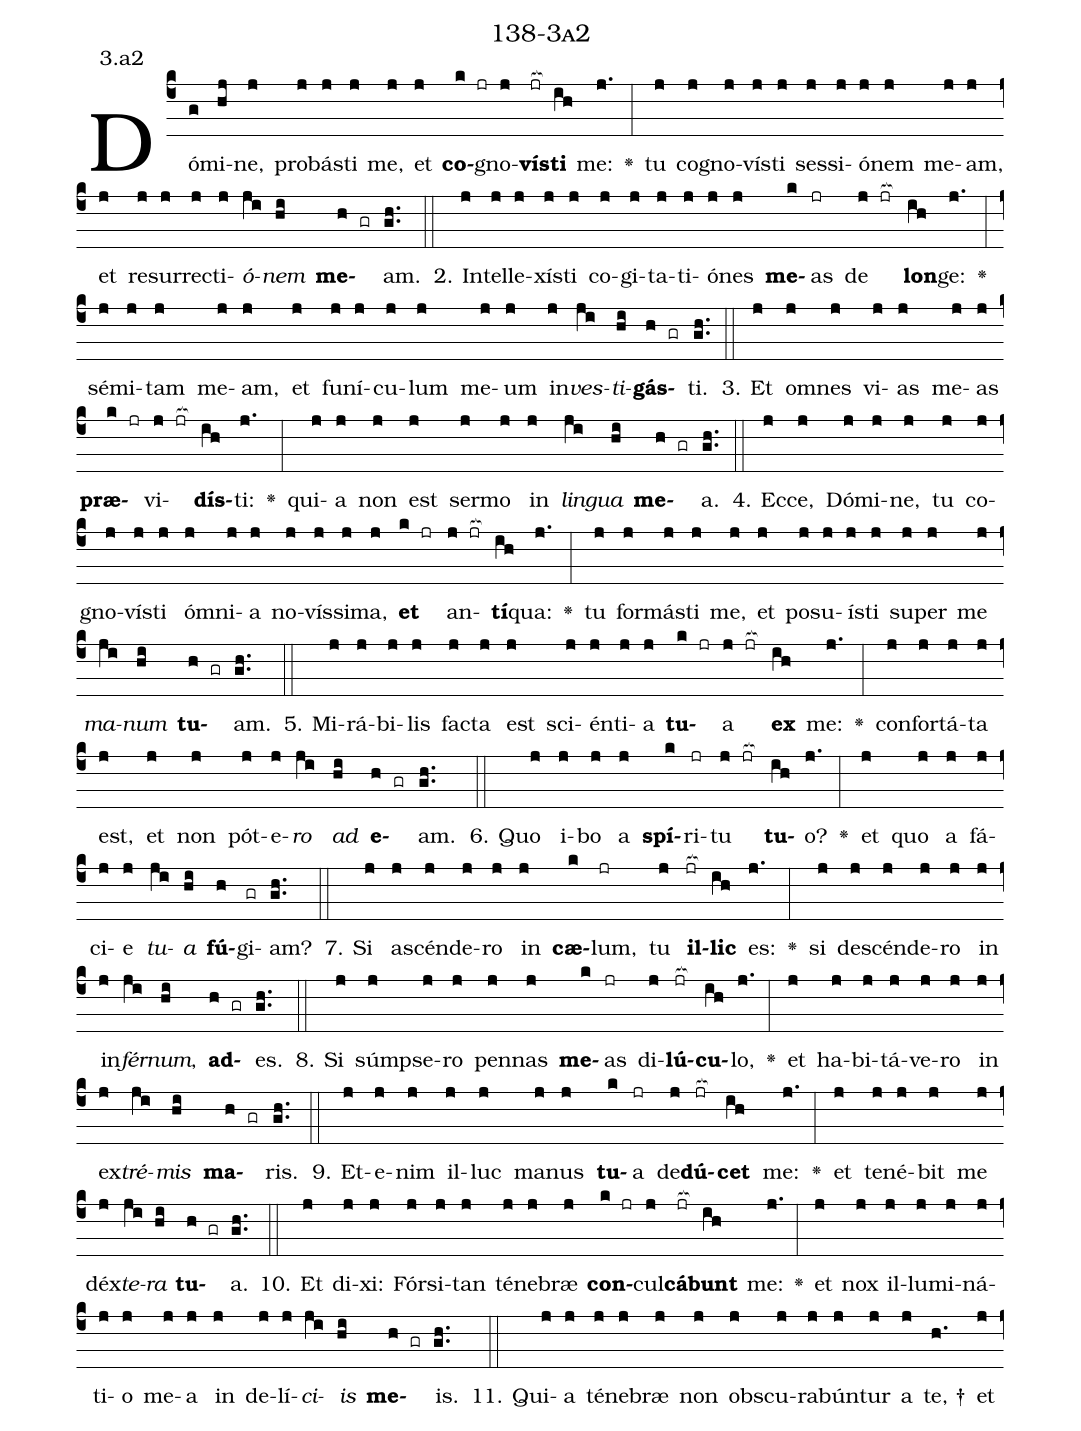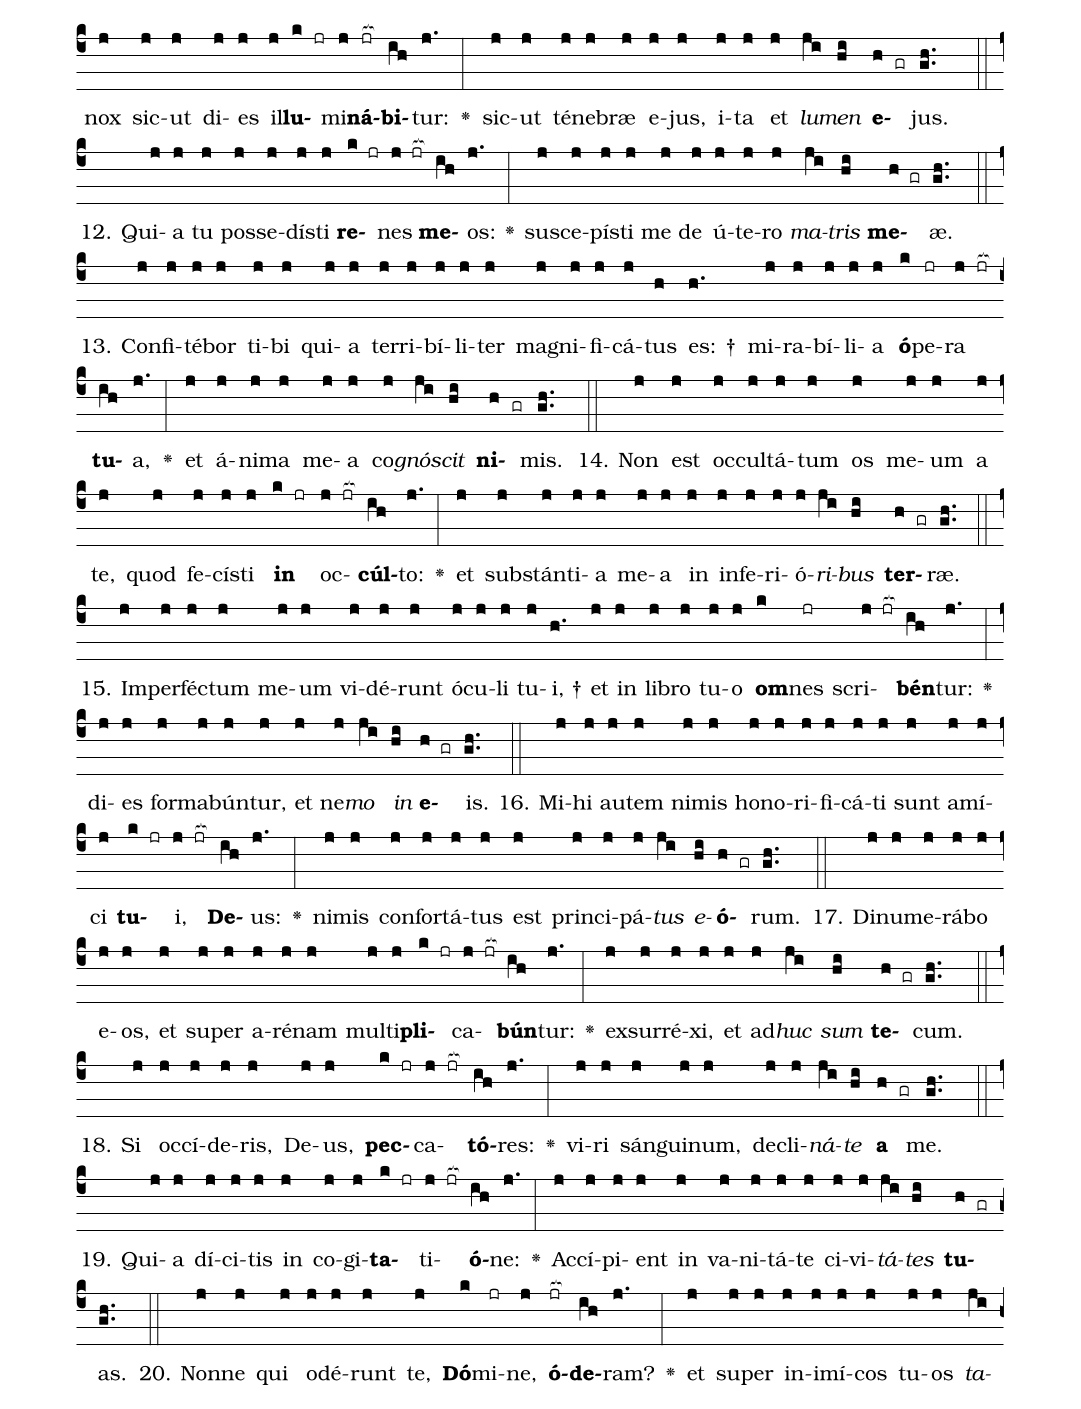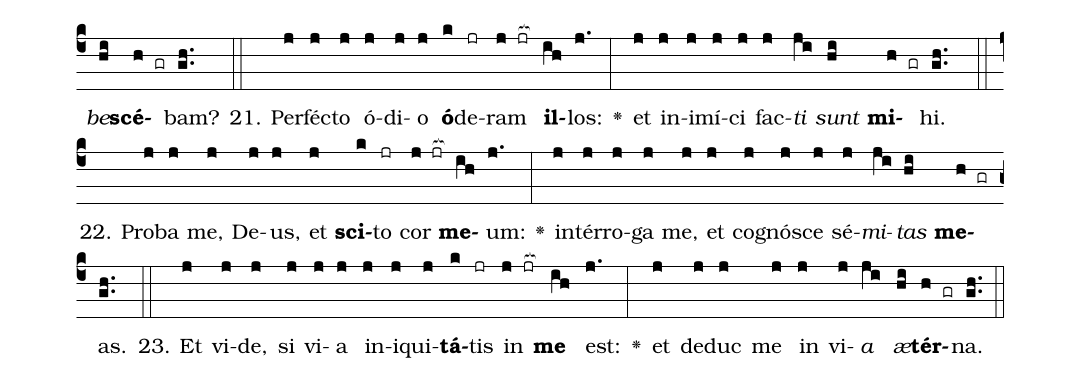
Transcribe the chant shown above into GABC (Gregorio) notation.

name: 138-3a2;
annotation: 3.a2;
%%
(c4)Dó(g)mi(hj)ne,(j) pro(j)bás(j)ti(j) me,(j) et(j) <b>co</b>(k jr)gno(j)<b>vís</b>(jr[ocb:1{])<b>ti</b>(ih[ocb:0}]) me:(j.) <v>\greheightstar</v>(:) tu(j) co(j)gno(j)vís(j)ti(j) ses(j)si(j)ó(j)nem(j) me(j)am,(j) et(j) re(j)sur(j)rec(j)ti(j)<i>ó</i>(ji)<i>nem</i>(hi) <b>me</b>(h gr)am.(gh..) (::)
2. In(j)tel(j)le(j)xís(j)ti(j) co(j)gi(j)ta(j)ti(j)ó(j)nes(j) <b>me</b>(k)as(jr) de(j jr[ocb:1{]) <b>lon</b>(ih[ocb:0}])ge:(j.) <v>\greheightstar</v>(:) sé(j)mi(j)tam(j) me(j)am,(j) et(j) fu(j)ní(j)cu(j)lum(j) me(j)um(j) in(j)<i>ves</i>(ji)<i>ti</i>(hi)<b>gás</b>(h gr)ti.(gh..) (::)
3. Et(j) om(j)nes(j) vi(j)as(j) me(j)as(j) <b>præ</b>(k jr)vi(j jr[ocb:1{])<b>dís</b>(ih[ocb:0}])ti:(j.) <v>\greheightstar</v>(:) qui(j)a(j) non(j) est(j) ser(j)mo(j) in(j) <i>lin</i>(ji)<i>gua</i>(hi) <b>me</b>(h gr)a.(gh..) (::)
4. Ec(j)ce,(j) Dó(j)mi(j)ne,(j) tu(j) co(j)gno(j)vís(j)ti(j) óm(j)ni(j)a(j) no(j)vís(j)si(j)ma,(j) <b>et</b>(k jr) an(j jr[ocb:1{])<b>tí</b>(ih[ocb:0}])qua:(j.) <v>\greheightstar</v>(:) tu(j) for(j)más(j)ti(j) me,(j) et(j) po(j)su(j)ís(j)ti(j) su(j)per(j) me(j) <i>ma</i>(ji)<i>num</i>(hi) <b>tu</b>(h gr)am.(gh..) (::)
5. Mi(j)rá(j)bi(j)lis(j) fac(j)ta(j) est(j) sci(j)én(j)ti(j)a(j) <b>tu</b>(k jr)a(j jr[ocb:1{]) <b>ex</b>(ih[ocb:0}]) me:(j.) <v>\greheightstar</v>(:) con(j)for(j)tá(j)ta(j) est,(j) et(j) non(j) pót(j)e(j)<i>ro</i>(ji) <i>ad</i>(hi) <b>e</b>(h gr)am.(gh..) (::)
6. Quo(j) i(j)bo(j) a(j) <b>spí</b>(k)ri(jr)tu(j jr[ocb:1{]) <b>tu</b>(ih[ocb:0}])o?(j.) <v>\greheightstar</v>(:) et(j) quo(j) a(j) fá(j)ci(j)e(j) <i>tu</i>(ji)<i>a</i>(hi) <b>fú</b>(h)gi(gr)am?(gh..) (::)
7. Si(j) a(j)scén(j)de(j)ro(j) in(j) <b>cæ</b>(k)lum,(jr) tu(j) <b>il</b>(jr[ocb:1{])<b>lic</b>(ih[ocb:0}]) es:(j.) <v>\greheightstar</v>(:) si(j) de(j)scén(j)de(j)ro(j) in(j) in(j)<i>fér</i>(ji)<i>num</i>,(hi) <b>ad</b>(h gr)es.(gh..) (::)
8. Si(j) súmp(j)se(j)ro(j) pen(j)nas(j) <b>me</b>(k)as(jr) di(j)<b>lú</b>(jr[ocb:1{])<b>cu</b>(ih[ocb:0}])lo,(j.) <v>\greheightstar</v>(:) et(j) ha(j)bi(j)tá(j)ve(j)ro(j) in(j) ex(j)<i>tré</i>(ji)<i>mis</i>(hi) <b>ma</b>(h gr)ris.(gh..) (::)
9. Et(j)e(j)nim(j) il(j)luc(j) ma(j)nus(j) <b>tu</b>(k)a(jr) de(j)<b>dú</b>(jr[ocb:1{])<b>cet</b>(ih[ocb:0}]) me:(j.) <v>\greheightstar</v>(:) et(j) te(j)né(j)bit(j) me(j) déx(j)<i>te</i>(ji)<i>ra</i>(hi) <b>tu</b>(h gr)a.(gh..) (::)
10. Et(j) di(j)xi:(j) Fór(j)si(j)tan(j) té(j)ne(j)bræ(j) <b>con</b>(k jr)cul(j)<b>cá</b>(jr[ocb:1{])<b>bunt</b>(ih[ocb:0}]) me:(j.) <v>\greheightstar</v>(:) et(j) nox(j) il(j)lu(j)mi(j)ná(j)ti(j)o(j) me(j)a(j) in(j) de(j)lí(j)<i>ci</i>(ji)<i>is</i>(hi) <b>me</b>(h gr)is.(gh..) (::)
11. Qui(j)a(j) té(j)ne(j)bræ(j) non(j) obs(j)cu(j)ra(j)bún(j)tur(j) a(j) te, †(h.) et(j) nox(j) sic(j)ut(j) di(j)es(j) il(j)<b>lu</b>(k jr)mi(j)<b>ná</b>(jr[ocb:1{])<b>bi</b>(ih[ocb:0}])tur:(j.) <v>\greheightstar</v>(:) sic(j)ut(j) té(j)ne(j)bræ(j) e(j)jus,(j) i(j)ta(j) et(j) <i>lu</i>(ji)<i>men</i>(hi) <b>e</b>(h gr)jus.(gh..) (::)
12. Qui(j)a(j) tu(j) pos(j)se(j)dís(j)ti(j) <b>re</b>(k jr)nes(j jr[ocb:1{]) <b>me</b>(ih[ocb:0}])os:(j.) <v>\greheightstar</v>(:) su(j)sce(j)pís(j)ti(j) me(j) de(j) ú(j)te(j)ro(j) <i>ma</i>(ji)<i>tris</i>(hi) <b>me</b>(h gr)æ.(gh..) (::)
13. Con(j)fi(j)té(j)bor(j) ti(j)bi(j) qui(j)a(j) ter(j)ri(j)bí(j)li(j)ter(j) ma(j)gni(j)fi(j)cá(j)tus(h) es: †(h.) mi(j)ra(j)bí(j)li(j)a(j) <b>ó</b>(k)pe(jr)ra(j jr[ocb:1{]) <b>tu</b>(ih[ocb:0}])a,(j.) <v>\greheightstar</v>(:) et(j) á(j)ni(j)ma(j) me(j)a(j) co(j)<i>gnó</i>(ji)<i>scit</i>(hi) <b>ni</b>(h gr)mis.(gh..) (::)
14. Non(j) est(j) oc(j)cul(j)tá(j)tum(j) os(j) me(j)um(j) a(j) te,(j) quod(j) fe(j)cís(j)ti(j) <b>in</b>(k jr) oc(j jr[ocb:1{])<b>cúl</b>(ih[ocb:0}])to:(j.) <v>\greheightstar</v>(:) et(j) sub(j)stán(j)ti(j)a(j) me(j)a(j) in(j) in(j)fe(j)ri(j)ó(j)<i>ri</i>(ji)<i>bus</i>(hi) <b>ter</b>(h gr)ræ.(gh..) (::)
15. Im(j)per(j)féc(j)tum(j) me(j)um(j) vi(j)dé(j)runt(j) ó(j)cu(j)li(j) tu(j)i, †(h.) et(j) in(j) li(j)bro(j) tu(j)o(j) <b>om</b>(k)nes(jr) scri(j jr[ocb:1{])<b>bén</b>(ih[ocb:0}])tur:(j.) <v>\greheightstar</v>(:) di(j)es(j) for(j)ma(j)bún(j)tur,(j) et(j) ne(j)<i>mo</i>(ji) <i>in</i>(hi) <b>e</b>(h gr)is.(gh..) (::)
16. Mi(j)hi(j) au(j)tem(j) ni(j)mis(j) ho(j)no(j)ri(j)fi(j)cá(j)ti(j) sunt(j) a(j)mí(j)ci(j) <b>tu</b>(k jr)i,(j jr[ocb:1{]) <b>De</b>(ih[ocb:0}])us:(j.) <v>\greheightstar</v>(:) ni(j)mis(j) con(j)for(j)tá(j)tus(j) est(j) prin(j)ci(j)pá(j)<i>tus</i>(ji) <i>e</i>(hi)<b>ó</b>(h gr)rum.(gh..) (::)
17. Di(j)nu(j)me(j)rá(j)bo(j) e(j)os,(j) et(j) su(j)per(j) a(j)ré(j)nam(j) mul(j)ti(j)<b>pli</b>(k jr)ca(j jr[ocb:1{])<b>bún</b>(ih[ocb:0}])tur:(j.) <v>\greheightstar</v>(:) ex(j)sur(j)ré(j)xi,(j) et(j) ad(j)<i>huc</i>(ji) <i>sum</i>(hi) <b>te</b>(h gr)cum.(gh..) (::)
18. Si(j) oc(j)cí(j)de(j)ris,(j) De(j)us,(j) <b>pec</b>(k jr)ca(j jr[ocb:1{])<b>tó</b>(ih[ocb:0}])res:(j.) <v>\greheightstar</v>(:) vi(j)ri(j) sán(j)gui(j)num,(j) de(j)cli(j)<i>ná</i>(ji)<i>te</i>(hi) <b>a</b>(h gr) me.(gh..) (::)
19. Qui(j)a(j) dí(j)ci(j)tis(j) in(j) co(j)gi(j)<b>ta</b>(k jr)ti(j jr[ocb:1{])<b>ó</b>(ih[ocb:0}])ne:(j.) <v>\greheightstar</v>(:) Ac(j)cí(j)pi(j)ent(j) in(j) va(j)ni(j)tá(j)te(j) ci(j)vi(j)<i>tá</i>(ji)<i>tes</i>(hi) <b>tu</b>(h gr)as.(gh..) (::)
20. Non(j)ne(j) qui(j) o(j)dé(j)runt(j) te,(j) <b>Dó</b>(k)mi(jr)ne,(j) <b>ó</b>(jr[ocb:1{])<b>de</b>(ih[ocb:0}])ram?(j.) <v>\greheightstar</v>(:) et(j) su(j)per(j) in(j)i(j)mí(j)cos(j) tu(j)os(j) <i>ta</i>(ji)<i>be</i>(hi)<b>scé</b>(h gr)bam?(gh..) (::)
21. Per(j)féc(j)to(j) ó(j)di(j)o(j) <b>ó</b>(k)de(jr)ram(j jr[ocb:1{]) <b>il</b>(ih[ocb:0}])los:(j.) <v>\greheightstar</v>(:) et(j) in(j)i(j)mí(j)ci(j) fac(j)<i>ti</i>(ji) <i>sunt</i>(hi) <b>mi</b>(h gr)hi.(gh..) (::)
22. Pro(j)ba(j) me,(j) De(j)us,(j) et(j) <b>sci</b>(k)to(jr) cor(j jr[ocb:1{]) <b>me</b>(ih[ocb:0}])um:(j.) <v>\greheightstar</v>(:) in(j)tér(j)ro(j)ga(j) me,(j) et(j) co(j)gnó(j)sce(j) sé(j)<i>mi</i>(ji)<i>tas</i>(hi) <b>me</b>(h gr)as.(gh..) (::)
23. Et(j) vi(j)de,(j) si(j) vi(j)a(j) in(j)i(j)qui(j)<b>tá</b>(k)tis(jr) in(j jr[ocb:1{]) <b>me</b>(ih[ocb:0}]) est:(j.) <v>\greheightstar</v>(:) et(j) de(j)duc(j) me(j) in(j) vi(j)<i>a</i>(ji) <i>æ</i>(hi)<b>tér</b>(h gr)na.(gh..) (::)
